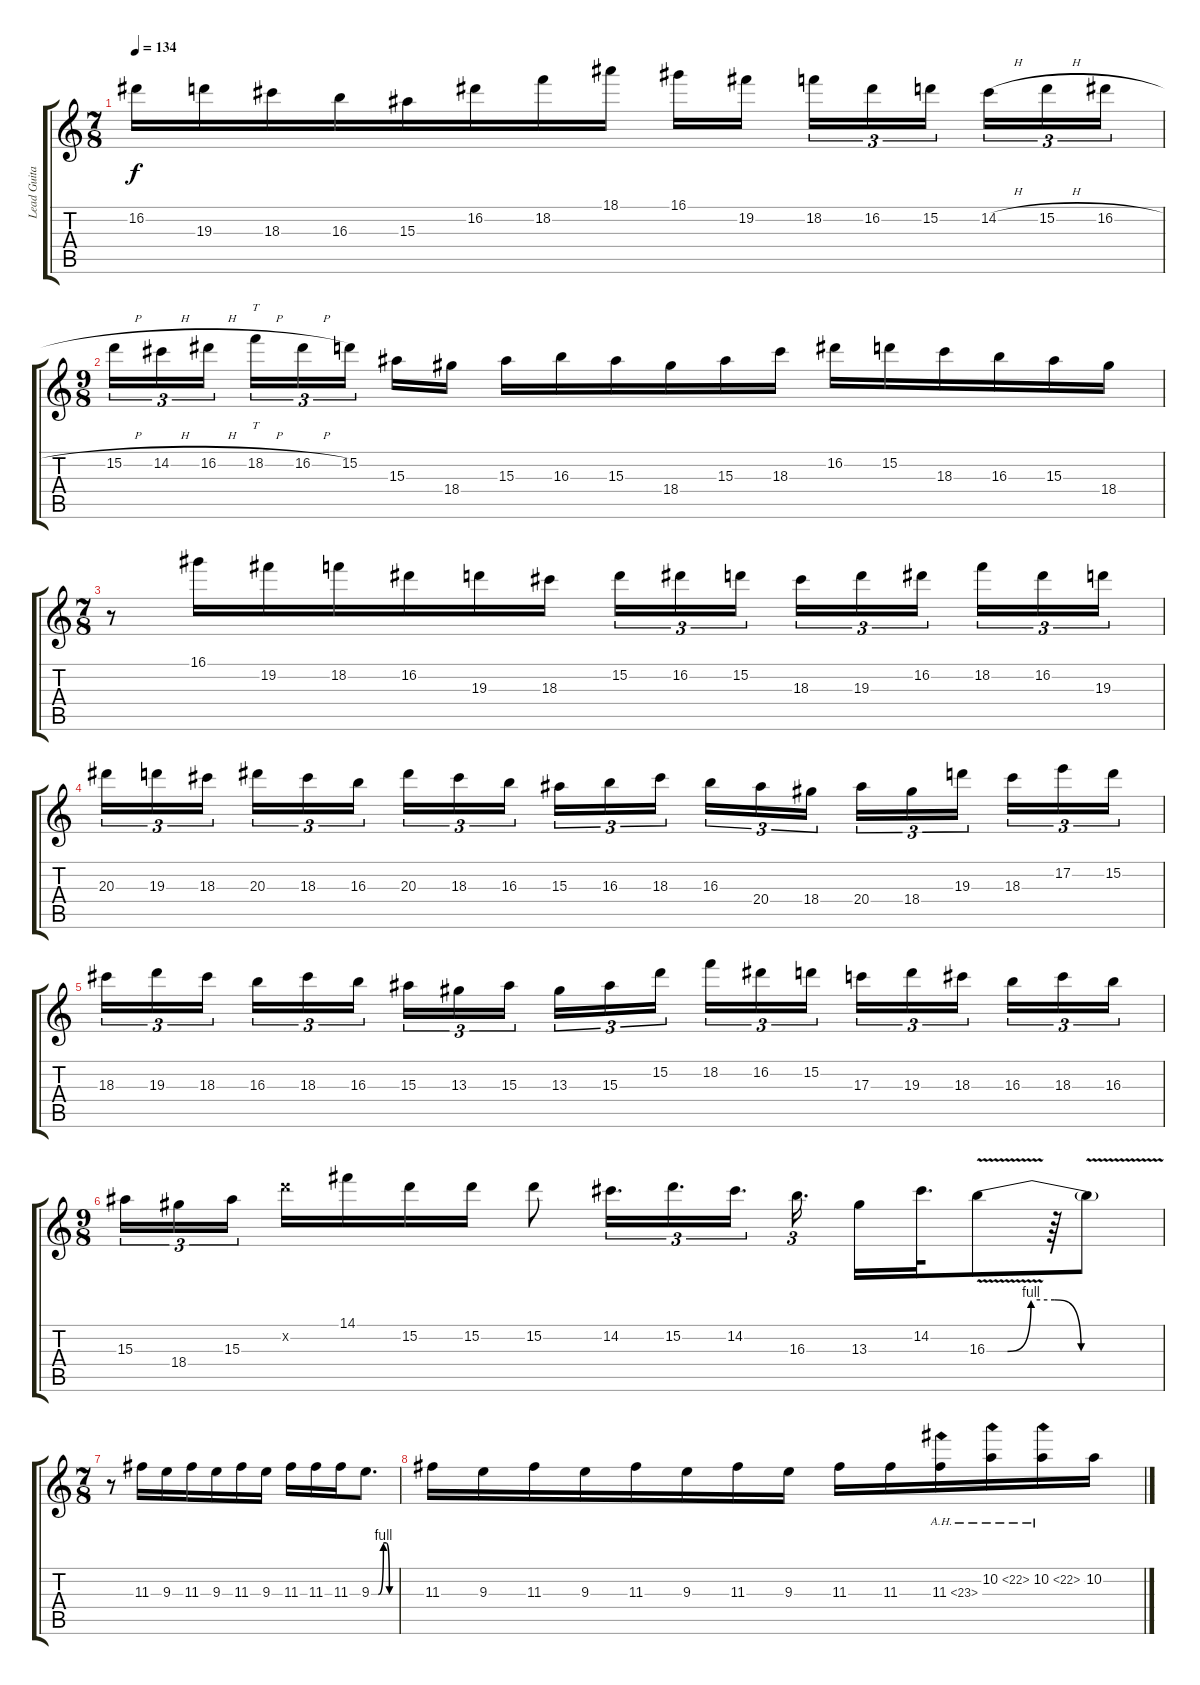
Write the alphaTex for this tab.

\track ("Lead Guitar" "Lead Guita") {instrument distortionguitar}
\staff {score tabs}
\tuning (E4 B3 G3 D3 A2 E2) {hide}
\ts (7 8)
\tempo 134
\clef g2
\ks c
16.2.16{dy f} 19.3.16 18.3.16 16.3.16 15.3.16 16.2.16 18.2.16 18.1.16 16.1.16 19.2.16 18.2.16{tu (3 2)} 16.2.16{tu (3 2)} 15.2.16{tu (3 2)} 14.2{h}.16{tu (3 2)} 15.2{h}.16{tu (3 2)} 16.2{h}.16{tu (3 2)} |
\ts (9 8)
15.2{h}.16{tu (3 2)} 14.2{h}.16{tu (3 2)} 16.2{h}.16{tu (3 2) beam splitsecondary} 18.2{h}.16{tt tu (3 2)} 16.2{h}.16{tu (3 2)} 15.2.16{tu (3 2) beam splitsecondary} 15.3.16 18.4.16 15.3.16 16.3.16 15.3.16 18.4.16 15.3.16 18.3.16 16.2.16 15.2.16 18.3.16 16.3.16 15.3.16 18.4.16 |
\ts (7 8)
r.8 16.1.16 19.2.16 18.2.16 16.2.16 19.3.16 18.3.16 15.2.16{tu (3 2)} 16.2.16{tu (3 2)} 15.2.16{tu (3 2)} 18.3.16{tu (3 2)} 19.3.16{tu (3 2)} 16.2.16{tu (3 2)} 18.2.16{tu (3 2)} 16.2.16{tu (3 2)} 19.3.16{tu (3 2)} |
20.3.16{tu (3 2)} 19.3.16{tu (3 2)} 18.3.16{tu (3 2)} 20.3.16{tu (3 2)} 18.3.16{tu (3 2)} 16.3.16{tu (3 2)} 20.3.16{tu (3 2)} 18.3.16{tu (3 2)} 16.3.16{tu (3 2)} 15.3.16{tu (3 2)} 16.3.16{tu (3 2)} 18.3.16{tu (3 2)} 16.3.16{tu (3 2)} 20.4.16{tu (3 2)} 18.4.16{tu (3 2)} 20.4.16{tu (3 2)} 18.4.16{tu (3 2)} 19.3.16{tu (3 2)} 18.3.16{tu (3 2)} 17.2.16{tu (3 2)} 15.2.16{tu (3 2)} |
18.3.16{tu (3 2)} 19.3.16{tu (3 2)} 18.3.16{tu (3 2)} 16.3.16{tu (3 2)} 18.3.16{tu (3 2)} 16.3.16{tu (3 2)} 15.3.16{tu (3 2)} 13.3.16{tu (3 2)} 15.3.16{tu (3 2)} 13.3.16{tu (3 2)} 15.3.16{tu (3 2)} 15.2.16{tu (3 2)} 18.2.16{tu (3 2)} 16.2.16{tu (3 2)} 15.2.16{tu (3 2)} 17.3.16{tu (3 2)} 19.3.16{tu (3 2)} 18.3.16{tu (3 2)} 16.3.16{tu (3 2)} 18.3.16{tu (3 2)} 16.3.16{tu (3 2)} |
\ts (9 8)
15.3.16{tu (3 2)} 18.4.16{tu (3 2)} 15.3.16{tu (3 2) beam splitsecondary} 15.2{x}.16 14.1.16 15.2.16 15.2.16 15.2.8 14.2.16{d tu (3 2)} 15.2.16{d tu (3 2)} 14.2.16{d tu (3 2)} 16.3.16{d tu (3 2)} 13.3.16 14.2.32{d} 16.3{be (custom 0 0 7 0 15 4 23 4 32 0 45 0 60 0) v}.8 r.64 16.3{t}.8 |
\ts (7 8)
r.8 11.3.16 9.3.16 11.3.16 9.3.16 11.3.16 9.3.16 11.3.16 11.3.16 11.3.16 9.3{be (custom 0 0 12 0 17 0 30 4 37 4 45 0 60 0)}.8{d} |
11.3.16 9.3.16 11.3.16 9.3.16 11.3.16 9.3.16 11.3.16 9.3.16 11.3.16 11.3.16 11.3{ah 12}.16 10.2{ah 12}.16 10.2{ah 12}.16 10.2.16
